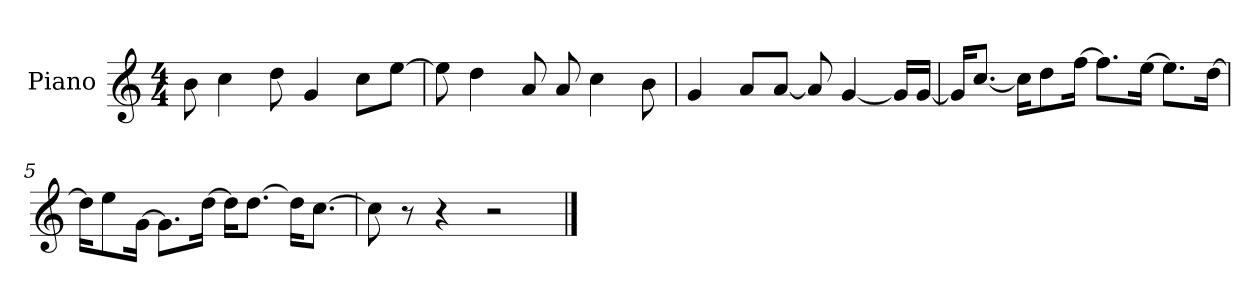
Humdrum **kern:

**kern
*part1
*staff1
*I"Piano
*I'P-no
*clefG2
*k[]
*M4/4
*MM90
=1
8b\
4cc\
8dd\
4g/
8cc\L
[8ee\J
=2
8ee\]
4dd\
8a/
8a/
4cc\
8b\
=3
4g/
8a/L
[8a/J
8a/]
[4g/
16g/LL]
[16g/JJ
=4
16g/KL]
[8.cc/J
16cc\KL]
8dd\
[16ff\Jk
8.ff\L]
[16ee\Jk
8.ee\L]
[16dd\Jk
!!LO:LB:g=z
=5
16dd\KL]
8ee\
[16g\Jk
8.g\L]
[16dd\Jk
16dd\KL]
[8.dd\J
16dd\KL]
[8.cc\J
=6
8cc\]
8r
4r
2r
==
*-
